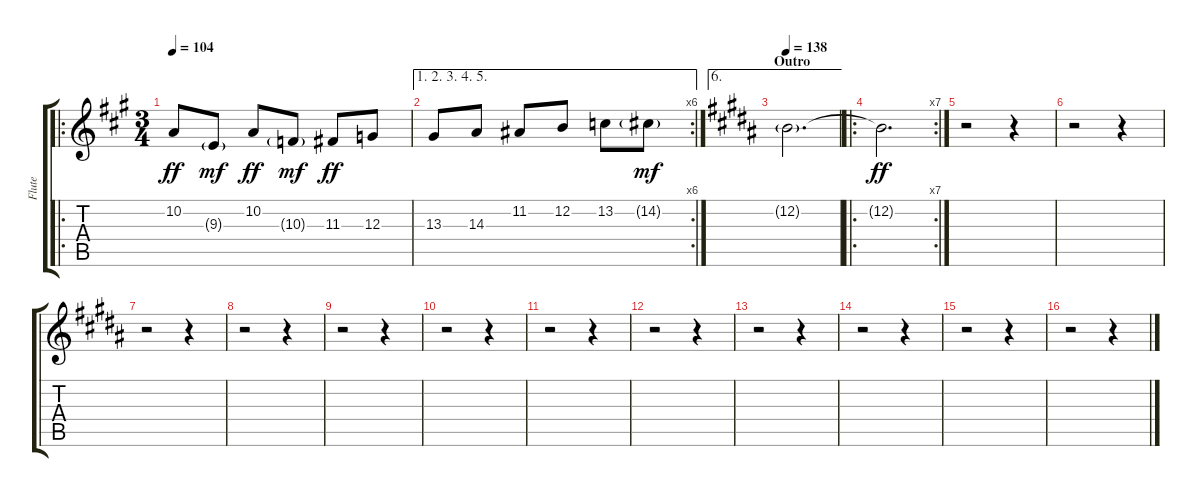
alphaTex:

\track ("Flute" "Flute") {instrument flute}
\staff {score tabs}
\tuning (E4 B3 G3 D3 A2 E2) {hide}
\ro
\ts (3 4)
\tempo 104
\clef g2
\ks a
10.2.8{dy ff} 9.3{g}.8{dy mf} 10.2.8{dy ff} 10.3{g}.8{dy mf} 11.3.8{dy ff} 12.3.8 |
\ae (1 2 3 4 5)
\rc 6
13.3.8 14.3.8 11.2.8 12.2.8 13.2.8 14.2{g}.8{dy mf} |
\ae 6
\section ("" "Outro")
\tempo 138
\ks b
12.2{g}.2{d} |
\ro
\rc 7
\ks g#minor
12.2{t}.2{d dy ff} |
r.2 r.4 |
r.2 r.4 |
r.2 r.4 |
r.2 r.4 |
r.2 r.4 |
r.2 r.4 |
r.2 r.4 |
r.2 r.4 |
r.2 r.4 |
r.2 r.4 |
r.2 r.4 |
r.2 r.4
